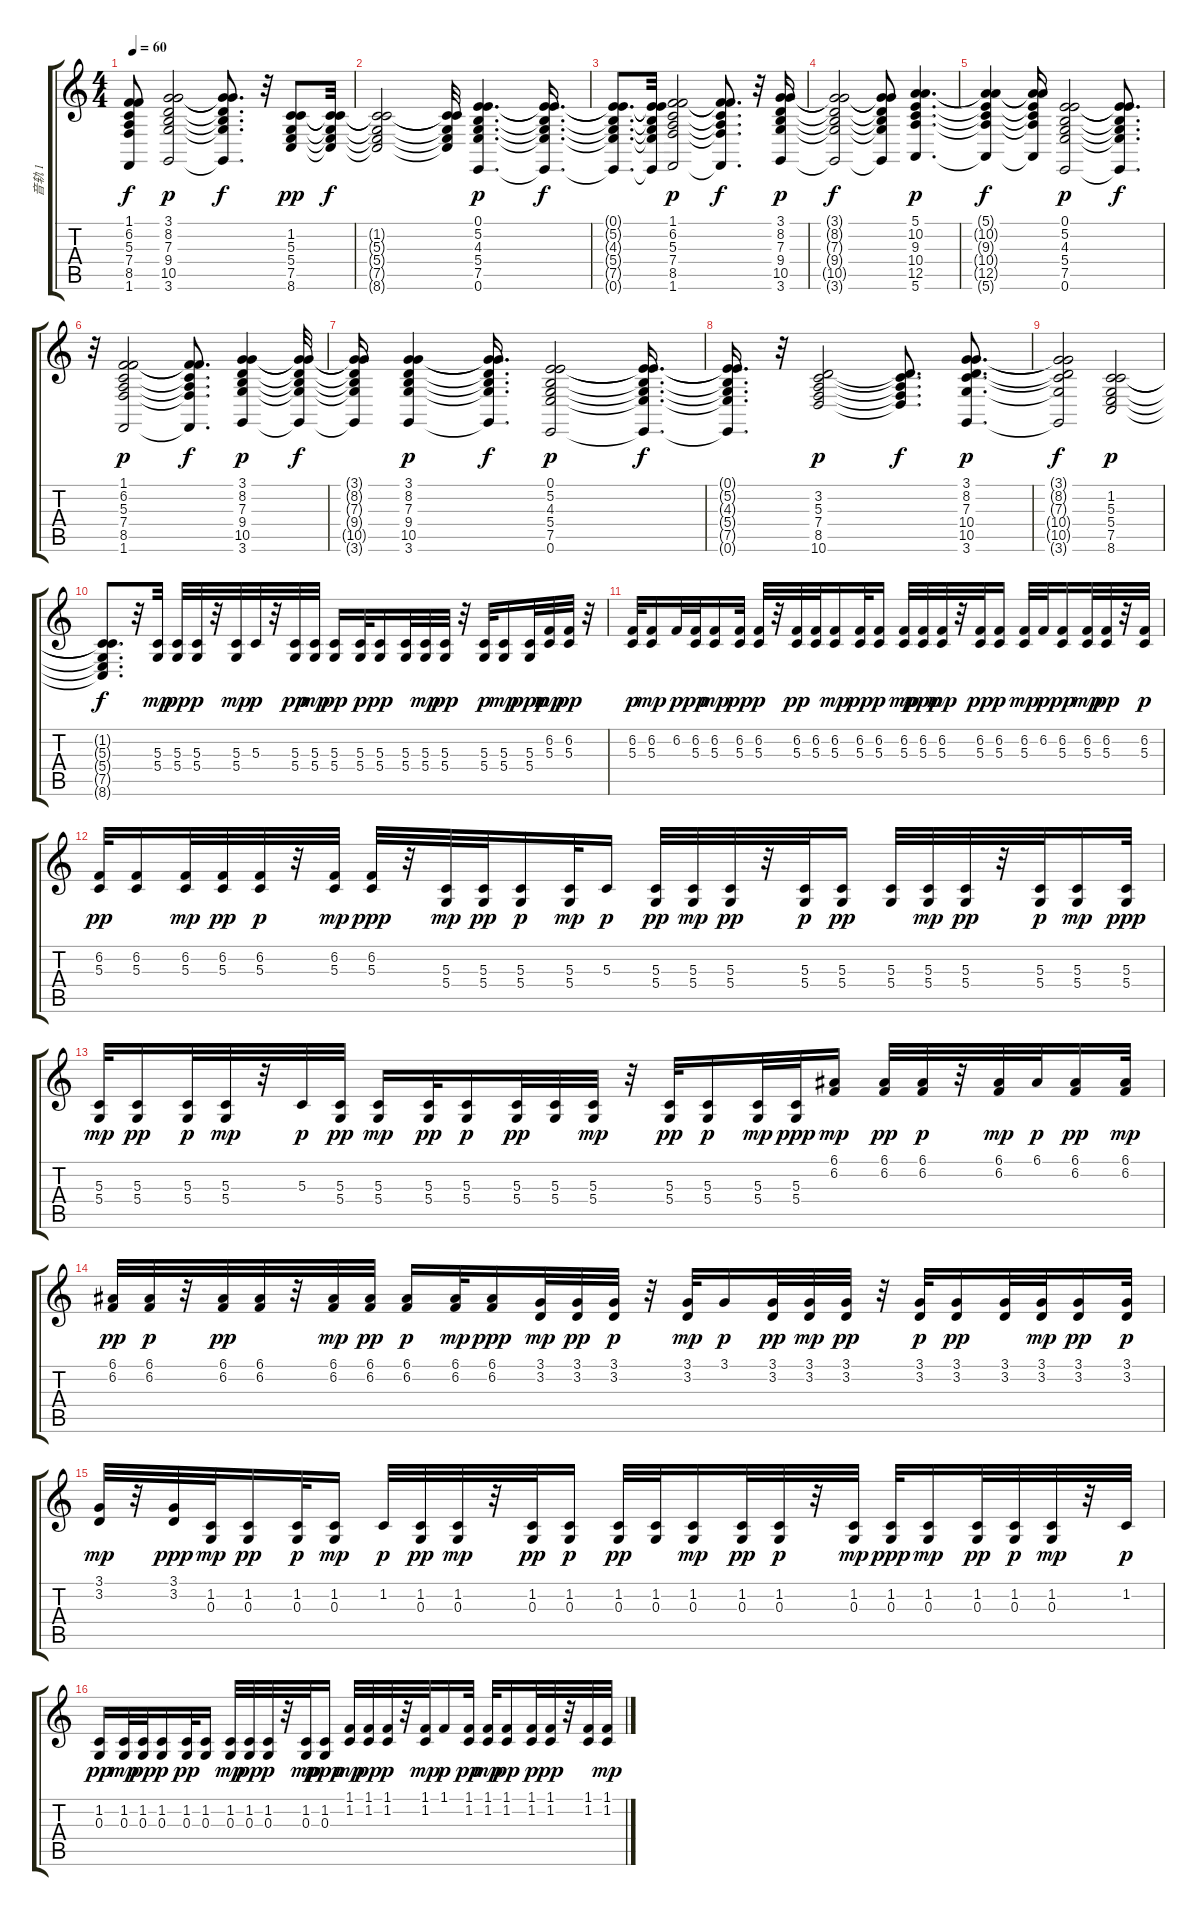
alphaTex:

\track ("音轨 1" "音轨 1") {instrument synthstrings1}
\staff {score tabs}
\tuning (E4 B3 G3 D3 A2 E2) {hide}
\ts (4 4)
\tempo 60
\clef g2
\ks c
(1.1{t} 6.2{t} 5.3{t} 7.4{t} 8.5{t} 1.6{t}).8{dy f} (3.1 8.2 7.3 9.4 10.5 3.6).2{dy p} (3.1{t} 8.2{t} 7.3{t} 9.4{t} 10.5{t} 3.6{t}).8{d dy f} r.32 (1.2 5.3 5.4 7.5 8.6).8{dy pp} (1.2{t} 5.3{t} 5.4{t} 7.5{t} 8.6{t}).32{dy f} |
(1.2{t} 5.3{t} 5.4{t} 7.5{t} 8.6{t}).2 (1.2{t} 5.3{t} 5.4{t} 7.5{t} 8.6{t}).32 (0.1 5.2 4.3 5.4 7.5 0.6).4{d dy p} (0.1{t} 5.2{t} 4.3{t} 5.4{t} 7.5{t} 0.6{t}).16{d dy f} |
(0.1{t} 5.2{t} 4.3{t} 5.4{t} 7.5{t} 0.6{t}).8{d} (0.1{t} 5.2{t} 4.3{t} 5.4{t} 7.5{t} 0.6{t}).32 (1.1 6.2 5.3 7.4 8.5 1.6).2{dy p} (1.1{t} 6.2{t} 5.3{t} 7.4{t} 8.5{t} 1.6{t}).8{d dy f} r.32 (3.1 8.2 7.3 9.4 10.5 3.6).16{dy p} |
(3.1{t} 8.2{t} 7.3{t} 9.4{t} 10.5{t} 3.6{t}).2{dy f} (3.1{t} 8.2{t} 7.3{t} 9.4{t} 10.5{t} 3.6{t}).8 (5.1 10.2 9.3 10.4 12.5 5.6).4{d dy p} |
(5.1{t} 10.2{t} 9.3{t} 10.4{t} 12.5{t} 5.6{t}).4{dy f} (5.1{t} 10.2{t} 9.3{t} 10.4{t} 12.5{t} 5.6{t}).16 (0.1 5.2 4.3 5.4 7.5 0.6).2{dy p} (0.1{t} 5.2{t} 4.3{t} 5.4{t} 7.5{t} 0.6{t}).8{d dy f} |
r.32 (1.1 6.2 5.3 7.4 8.5 1.6).2{dy p} (1.1{t} 6.2{t} 5.3{t} 7.4{t} 8.5{t} 1.6{t}).8{d dy f} (3.1 8.2 7.3 9.4 10.5 3.6).4{dy p} (3.1{t} 8.2{t} 7.3{t} 9.4{t} 10.5{t} 3.6{t}).32{dy f} |
(3.1{t} 8.2{t} 7.3{t} 9.4{t} 10.5{t} 3.6{t}).16 (3.1 8.2 7.3 9.4 10.5 3.6).4{dy p} (3.1{t} 8.2{t} 7.3{t} 9.4{t} 10.5{t} 3.6{t}).16{d dy f} (0.1 5.2 4.3 5.4 7.5 0.6).2{dy p} (0.1{t} 5.2{t} 4.3{t} 5.4{t} 7.5{t} 0.6{t}).16{d dy f} |
(0.1{t} 5.2{t} 4.3{t} 5.4{t} 7.5{t} 0.6{t}).16{d} r.32 (3.2 5.3 7.4 8.5 10.6).2{dy p} (3.2{t} 5.3{t} 7.4{t} 8.5{t} 10.6{t}).8{d dy f} (3.1 8.2 7.3 10.4 10.5 3.6).8{d dy p} |
(3.1{t} 8.2{t} 7.3{t} 10.4{t} 10.5{t} 3.6{t}).2{dy f} (1.2 5.3 5.4 7.5 8.6).2{dy p} |
(1.2{t} 5.3{t} 5.4{t} 7.5{t} 8.6{t}).8{d dy f} r.32 (5.3 5.4).32{dy mp volume 12 balance 0 instrument electricguitarclean} (5.3 5.4).32{dy pp} (5.3 5.4).32{dy p} r.32 (5.3 5.4).32{dy mp} 5.3.32{dy p} r.32 (5.3 5.4).32{dy pp} (5.3 5.4).32{dy mp} (5.3 5.4).16{dy pp} (5.3 5.4).32{dy p} (5.3 5.4).16{dy pp} (5.3 5.4).32 (5.3 5.4).32{dy mp} (5.3 5.4).32{dy pp} r.32 (5.3 5.4).32{dy p} (5.3 5.4).16{dy mp} (5.3 5.4).32{dy ppp} (6.2 5.3).32{dy mp} (6.2 5.3).32{dy pp} r.32 |
(6.2 5.3).32{dy p} (6.2 5.3).16{dy mp} 6.2.32{dy p} (6.2 5.3).32{dy pp} (6.2 5.3).16{dy mp} (6.2 5.3).32{dy pp} (6.2 5.3).32{dy p} r.32 (6.2 5.3).32{dy pp} (6.2 5.3).32 (6.2 5.3).16{dy mp} (6.2 5.3).32{dy pp} (6.2 5.3).16{dy p} (6.2 5.3).32{dy mp} (6.2 5.3).32{dy ppp} (6.2 5.3).32{dy mp} r.32 (6.2 5.3).32{dy pp} (6.2 5.3).16{dy p} (6.2 5.3).32{dy mp} 6.2.32{dy p} (6.2 5.3).16{dy pp} (6.2 5.3).32{dy mp} (6.2 5.3).32{dy pp} r.32 (6.2 5.3).32{dy p} |
(6.2 5.3).32{dy pp} (6.2 5.3).16 (6.2 5.3).32{dy mp} (6.2 5.3).32{dy pp} (6.2 5.3).32{dy p} r.32 (6.2 5.3).32{dy mp} (6.2 5.3).32{dy ppp} r.32 (5.3 5.4).32{dy mp} (5.3 5.4).32{dy pp} (5.3 5.4).16{dy p} (5.3 5.4).32{dy mp} 5.3.16{dy p} (5.3 5.4).32{dy pp} (5.3 5.4).32{dy mp} (5.3 5.4).32{dy pp} r.32 (5.3 5.4).32{dy p} (5.3 5.4).16{dy pp} (5.3 5.4).32 (5.3 5.4).32{dy mp} (5.3 5.4).32{dy pp} r.32 (5.3 5.4).32{dy p} (5.3 5.4).16{dy mp} (5.3 5.4).32{dy ppp} |
(5.3 5.4).32{dy mp} (5.3 5.4).16{dy pp} (5.3 5.4).32{dy p} (5.3 5.4).32{dy mp} r.32 5.3.32{dy p} (5.3 5.4).32{dy pp} (5.3 5.4).16{dy mp} (5.3 5.4).32{dy pp} (5.3 5.4).16{dy p} (5.3 5.4).32{dy pp} (5.3 5.4).32 (5.3 5.4).32{dy mp} r.32 (5.3 5.4).32{dy pp} (5.3 5.4).16{dy p} (5.3 5.4).32{dy mp} (5.3 5.4).32{dy ppp} (6.1 6.2).16{dy mp} (6.1 6.2).32{dy pp} (6.1 6.2).32{dy p} r.32 (6.1 6.2).32{dy mp} 6.1.32{dy p} (6.1 6.2).16{dy pp} (6.1 6.2).32{dy mp} |
(6.1 6.2).32{dy pp} (6.1 6.2).32{dy p} r.32 (6.1 6.2).32{dy pp} (6.1 6.2).32 r.32 (6.1 6.2).32{dy mp} (6.1 6.2).32{dy pp} (6.1 6.2).16{dy p} (6.1 6.2).32{dy mp} (6.1 6.2).16{dy ppp} (3.1 3.2).32{dy mp} (3.1 3.2).32{dy pp} (3.1 3.2).32{dy p} r.32 (3.1 3.2).32{dy mp} 3.1.16{dy p} (3.1 3.2).32{dy pp} (3.1 3.2).32{dy mp} (3.1 3.2).32{dy pp} r.32 (3.1 3.2).32{dy p} (3.1 3.2).16{dy pp} (3.1 3.2).32 (3.1 3.2).32{dy mp} (3.1 3.2).16{dy pp} (3.1 3.2).32{dy p} |
(3.1 3.2).32{dy mp} r.32 (3.1 3.2).32{dy ppp} (1.2 0.3).32{dy mp} (1.2 0.3).16{dy pp} (1.2 0.3).32{dy p} (1.2 0.3).16{dy mp} 1.2.32{dy p} (1.2 0.3).32{dy pp} (1.2 0.3).32{dy mp} r.32 (1.2 0.3).32{dy pp} (1.2 0.3).16{dy p} (1.2 0.3).32{dy pp} (1.2 0.3).32 (1.2 0.3).16{dy mp} (1.2 0.3).32{dy pp} (1.2 0.3).32{dy p} r.32 (1.2 0.3).32{dy mp} (1.2 0.3).32{dy ppp} (1.2 0.3).16{dy mp volume 12 balance 0} (1.2 0.3).32{dy pp} (1.2 0.3).32{dy p} (1.2 0.3).32{dy mp} r.32 1.2.32{dy p} |
(1.2 0.3).16{dy pp} (1.2 0.3).32{dy mp} (1.2 0.3).32{dy pp} (1.2 0.3).16{dy p} (1.2 0.3).32{dy pp} (1.2 0.3).16 (1.2 0.3).32{dy mp} (1.2 0.3).32{dy pp} (1.2 0.3).32{dy p} r.32 (1.2 0.3).32{dy mp} (1.2 0.3).16{dy ppp} (1.1 1.2).32{dy mp volume 12 balance 0} (1.1 1.2).32{dy pp} (1.1 1.2).32{dy p} r.32 (1.1 1.2).32{dy mp} 1.1.16{dy p} (1.1 1.2).32{dy pp} (1.1 1.2).32{dy mp} (1.1 1.2).16{dy pp} (1.1 1.2).32{dy p} (1.1 1.2).32{dy pp} r.32 (1.1 1.2).32 (1.1 1.2).32{dy mp}
